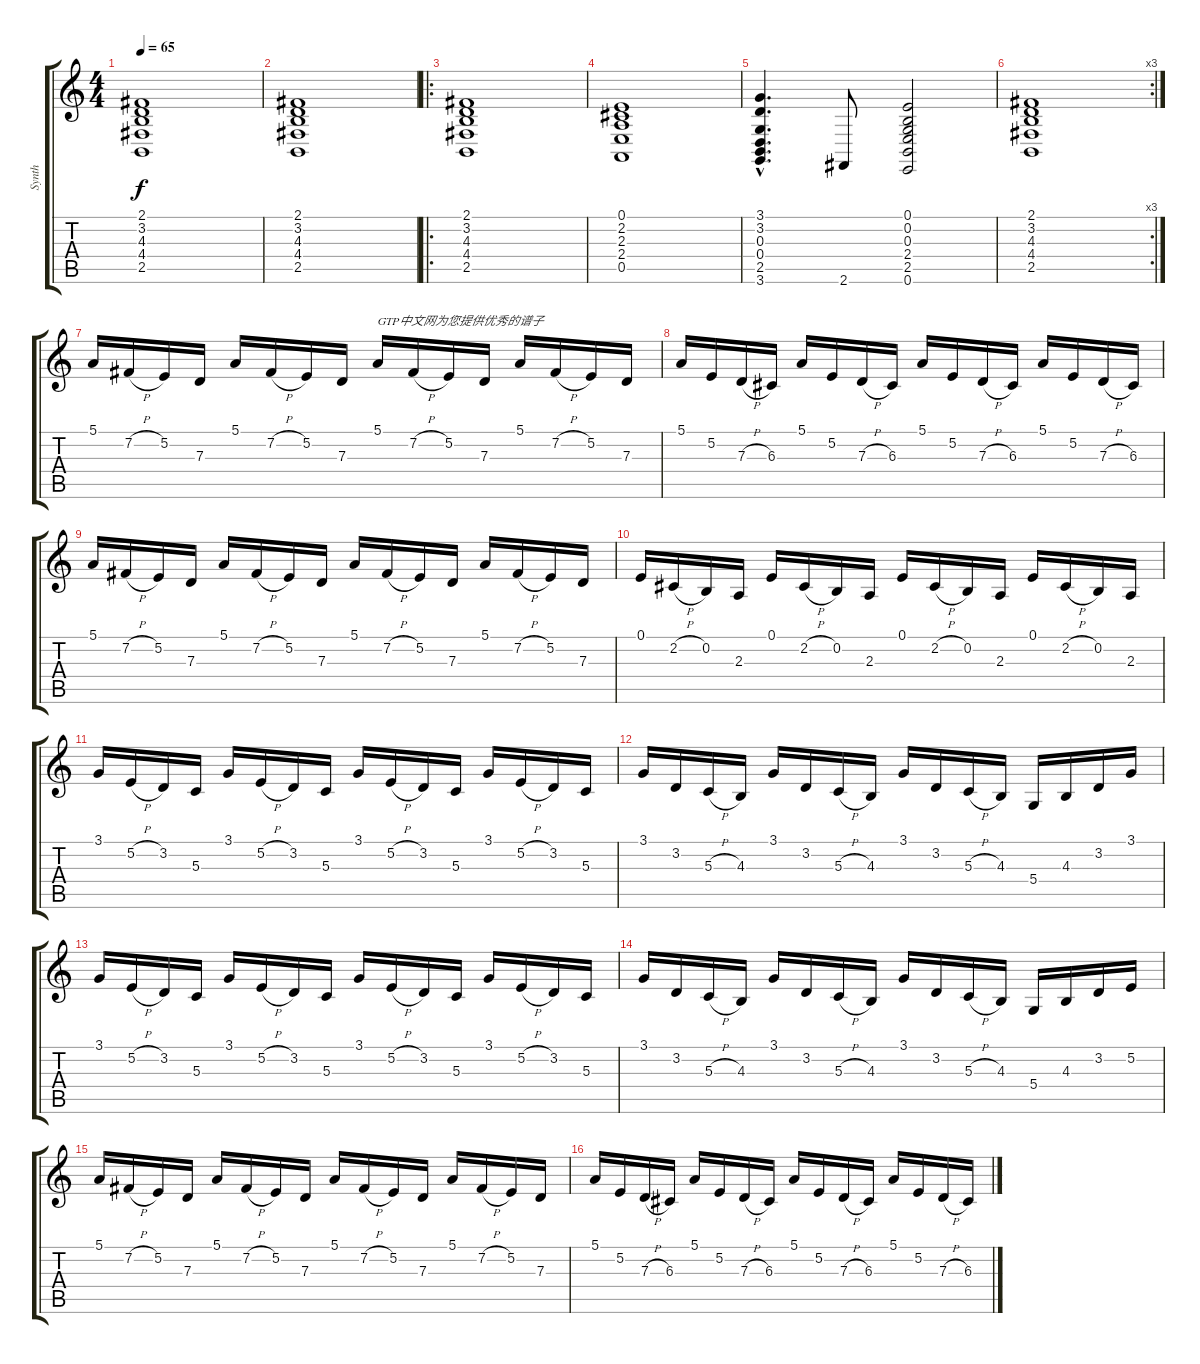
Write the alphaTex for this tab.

\track ("Synth" "Synth") {instrument stringensemble1}
\staff {score tabs}
\tuning (E4 B3 G3 D3 A2 E2) {hide}
\ts (4 4)
\tempo 65
\clef g2
\ks c
(2.1 3.2 4.3 4.4 2.5).1{dy f instrument stringensemble1} |
(2.1 3.2 4.3 4.4 2.5).1 |
\ro
(2.1 3.2 4.3 4.4 2.5).1 |
(0.1 2.2 2.3 2.4 0.5).1 |
(3.1{hac} 3.2{hac} 0.3{hac} 0.4{hac} 2.5{hac} 3.6{hac}).4{d} 2.6.8 (0.1 0.2 0.3 2.4 2.5 0.6).2 |
\rc 3
(2.1 3.2 4.3 4.4 2.5).1 |
5.1.16 7.2{h}.16 5.2.16 7.3.16 5.1.16 7.2{h}.16 5.2.16 7.3.16 5.1.16{txt "GTP中文网为您提供优秀的谱子"} 7.2{h}.16 5.2.16 7.3.16 5.1.16 7.2{h}.16 5.2.16 7.3.16 |
5.1.16 5.2.16 7.3{h}.16 6.3.16 5.1.16 5.2.16 7.3{h}.16 6.3.16 5.1.16 5.2.16 7.3{h}.16 6.3.16 5.1.16 5.2.16 7.3{h}.16 6.3.16 |
5.1.16 7.2{h}.16 5.2.16 7.3.16 5.1.16 7.2{h}.16 5.2.16 7.3.16 5.1.16 7.2{h}.16 5.2.16 7.3.16 5.1.16 7.2{h}.16 5.2.16 7.3.16 |
0.1.16 2.2{h}.16 0.2.16 2.3.16 0.1.16 2.2{h}.16 0.2.16 2.3.16 0.1.16 2.2{h}.16 0.2.16 2.3.16 0.1.16 2.2{h}.16 0.2.16 2.3.16 |
3.1.16 5.2{h}.16 3.2.16 5.3.16 3.1.16 5.2{h}.16 3.2.16 5.3.16 3.1.16 5.2{h}.16 3.2.16 5.3.16 3.1.16 5.2{h}.16 3.2.16 5.3.16 |
3.1.16 3.2.16 5.3{h}.16 4.3.16 3.1.16 3.2.16 5.3{h}.16 4.3.16 3.1.16 3.2.16 5.3{h}.16 4.3.16 5.4.16 4.3.16 3.2.16 3.1.16 |
3.1.16 5.2{h}.16 3.2.16 5.3.16 3.1.16 5.2{h}.16 3.2.16 5.3.16 3.1.16 5.2{h}.16 3.2.16 5.3.16 3.1.16 5.2{h}.16 3.2.16 5.3.16 |
3.1.16 3.2.16 5.3{h}.16 4.3.16 3.1.16 3.2.16 5.3{h}.16 4.3.16 3.1.16 3.2.16 5.3{h}.16 4.3.16 5.4.16 4.3.16 3.2.16 5.2.16 |
5.1.16 7.2{h}.16 5.2.16 7.3.16 5.1.16 7.2{h}.16 5.2.16 7.3.16 5.1.16 7.2{h}.16 5.2.16 7.3.16 5.1.16 7.2{h}.16 5.2.16 7.3.16 |
5.1.16 5.2.16 7.3{h}.16 6.3.16 5.1.16 5.2.16 7.3{h}.16 6.3.16 5.1.16 5.2.16 7.3{h}.16 6.3.16 5.1.16 5.2.16 7.3{h}.16 6.3.16
